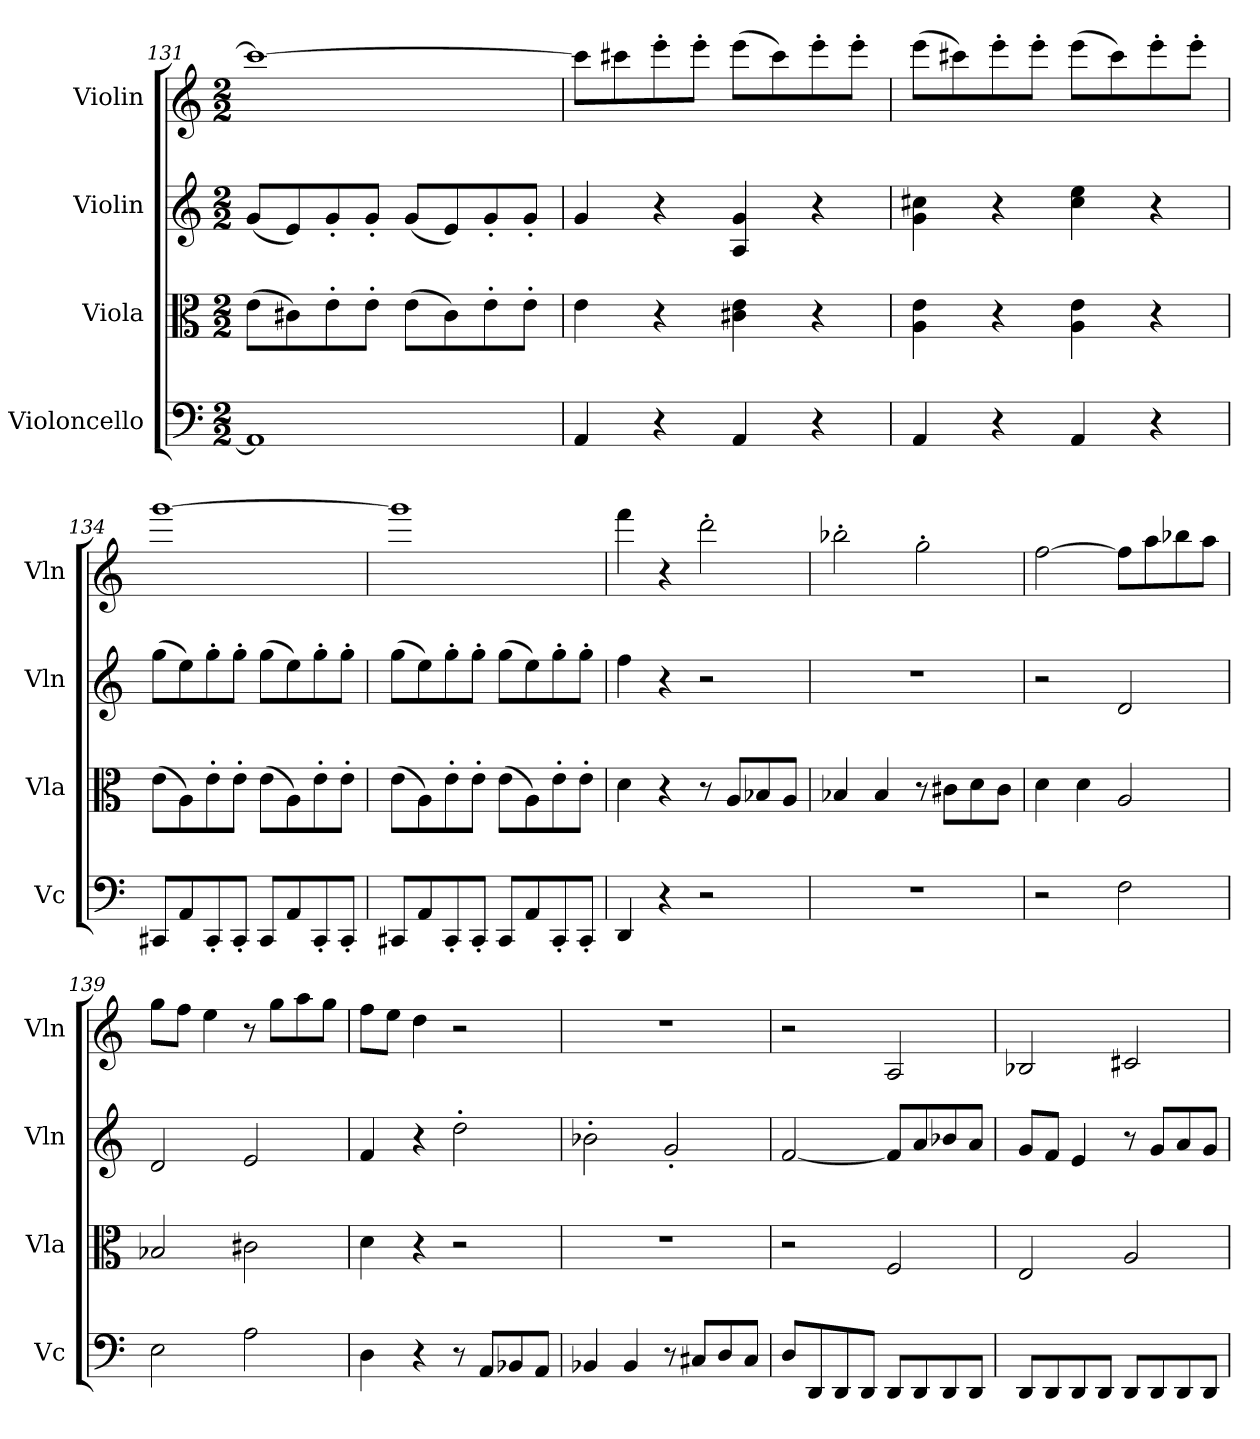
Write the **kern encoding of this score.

**kern	**kern	**kern	**kern
*part4	*part3	*part2	*part1
*staff4	*staff3	*staff2	*staff1
*I"Violoncello	*I"Viola	*I"Violin	*I"Violin
*I'Vc	*I'Vla	*I'Vln	*I'Vln
*clefF4	*clefC3	*clefG2	*clefG2
*k[]	*k[]	*k[]	*k[]
*M2/2	*M2/2	*M2/2	*M2/2
=131	=131	=131	=131
1AA]	(8e\L	(8g/L	1ccc#_
.	8c#X\)	8e/)	.
.	8e'\	8g'/	.
.	8e'\J	8g'/J	.
.	(8e\L	(8g/L	.
.	8c#\)	8e/)	.
.	8e'\	8g'/	.
.	8e'\J	8g'/J	.
=132	=132	=132	=132
4AA/	4e\	4g/	8ccc#\L]
.	.	.	8ccc#X\
4r	4r	4r	8eee'\
.	.	.	8eee'\J
4AA/	4c#X\ 4e\	4A/ 4g/	(8eee\L
.	.	.	8ccc#\)
4r	4r	4r	8eee'\
.	.	.	8eee'\J
=133	=133	=133	=133
4AA/	4A\ 4e\	4g\ 4cc#X\	(8eee\L
.	.	.	8ccc#X\)
4r	4r	4r	8eee'\
.	.	.	8eee'\J
4AA/	4A\ 4e\	4cc#\ 4ee\	(8eee\L
.	.	.	8ccc#\)
4r	4r	4r	8eee'\
.	.	.	8eee'\J
=134	=134	=134	=134
8CC#X/L	(8e\L	(8gg\L	[1ggg
8AA/	8A\)	8ee\)	.
8CC#'/	8e'\	8gg'\	.
8CC#'/J	8e'\J	8gg'\J	.
8CC#/L	(8e\L	(8gg\L	.
8AA/	8A\)	8ee\)	.
8CC#'/	8e'\	8gg'\	.
8CC#'/J	8e'\J	8gg'\J	.
=135	=135	=135	=135
8CC#X/L	(8e\L	(8gg\L	1ggg]
8AA/	8A\)	8ee\)	.
8CC#'/	8e'\	8gg'\	.
8CC#'/J	8e'\J	8gg'\J	.
8CC#/L	(8e\L	(8gg\L	.
8AA/	8A\)	8ee\)	.
8CC#'/	8e'\	8gg'\	.
8CC#'/J	8e'\J	8gg'\J	.
=136	=136	=136	=136
4DD/	4d\	4ff\	4fff\
4r	4r	4r	4r
2r	8r	2r	2ddd'\
.	8A/L	.	.
.	8B-X/	.	.
.	8A/J	.	.
=137	=137	=137	=137
1r	4B-X/	1r	2bb-X'\
.	4B-/	.	.
.	8r	.	2gg'\
.	8c#X\L	.	.
.	8d\	.	.
.	8c#\J	.	.
=138	=138	=138	=138
2r	4d\	2r	[2ff\
.	4d\	.	.
2F\	2A/	2d/	8ff\L]
.	.	.	8aa\
.	.	.	8bb-X\
.	.	.	8aa\J
=139	=139	=139	=139
2E\	2B-X/	2d/	8gg\L
.	.	.	8ff\J
.	.	.	4ee\
2A\	2c#X\	2e/	8r
.	.	.	8gg\L
.	.	.	8aa\
.	.	.	8gg\J
=140	=140	=140	=140
4D\	4d\	4f/	8ff\L
.	.	.	8ee\J
4r	4r	4r	4dd\
8r	2r	2dd'\	2r
8AA/L	.	.	.
8BB-X/	.	.	.
8AA/J	.	.	.
=141	=141	=141	=141
4BB-X/	1r	2b-X'\	1r
4BB-/	.	.	.
8r	.	2g'/	.
8C#X/L	.	.	.
8D/	.	.	.
8C#/J	.	.	.
=142	=142	=142	=142
8D/L	2r	[2f/	2r
8DD/	.	.	.
8DD/	.	.	.
8DD/J	.	.	.
8DD/L	2F/	8f/L]	2A/
8DD/	.	8a/	.
8DD/	.	8b-X/	.
8DD/J	.	8a/J	.
=143	=143	=143	=143
8DD/L	2E/	8g/L	2B-X/
8DD/	.	8f/J	.
8DD/	.	4e/	.
8DD/J	.	.	.
8DD/L	2A/	8r	2c#X/
8DD/	.	8g/L	.
8DD/	.	8a/	.
8DD/J	.	8g/J	.
=	=	=	=
*-	*-	*-	*-
